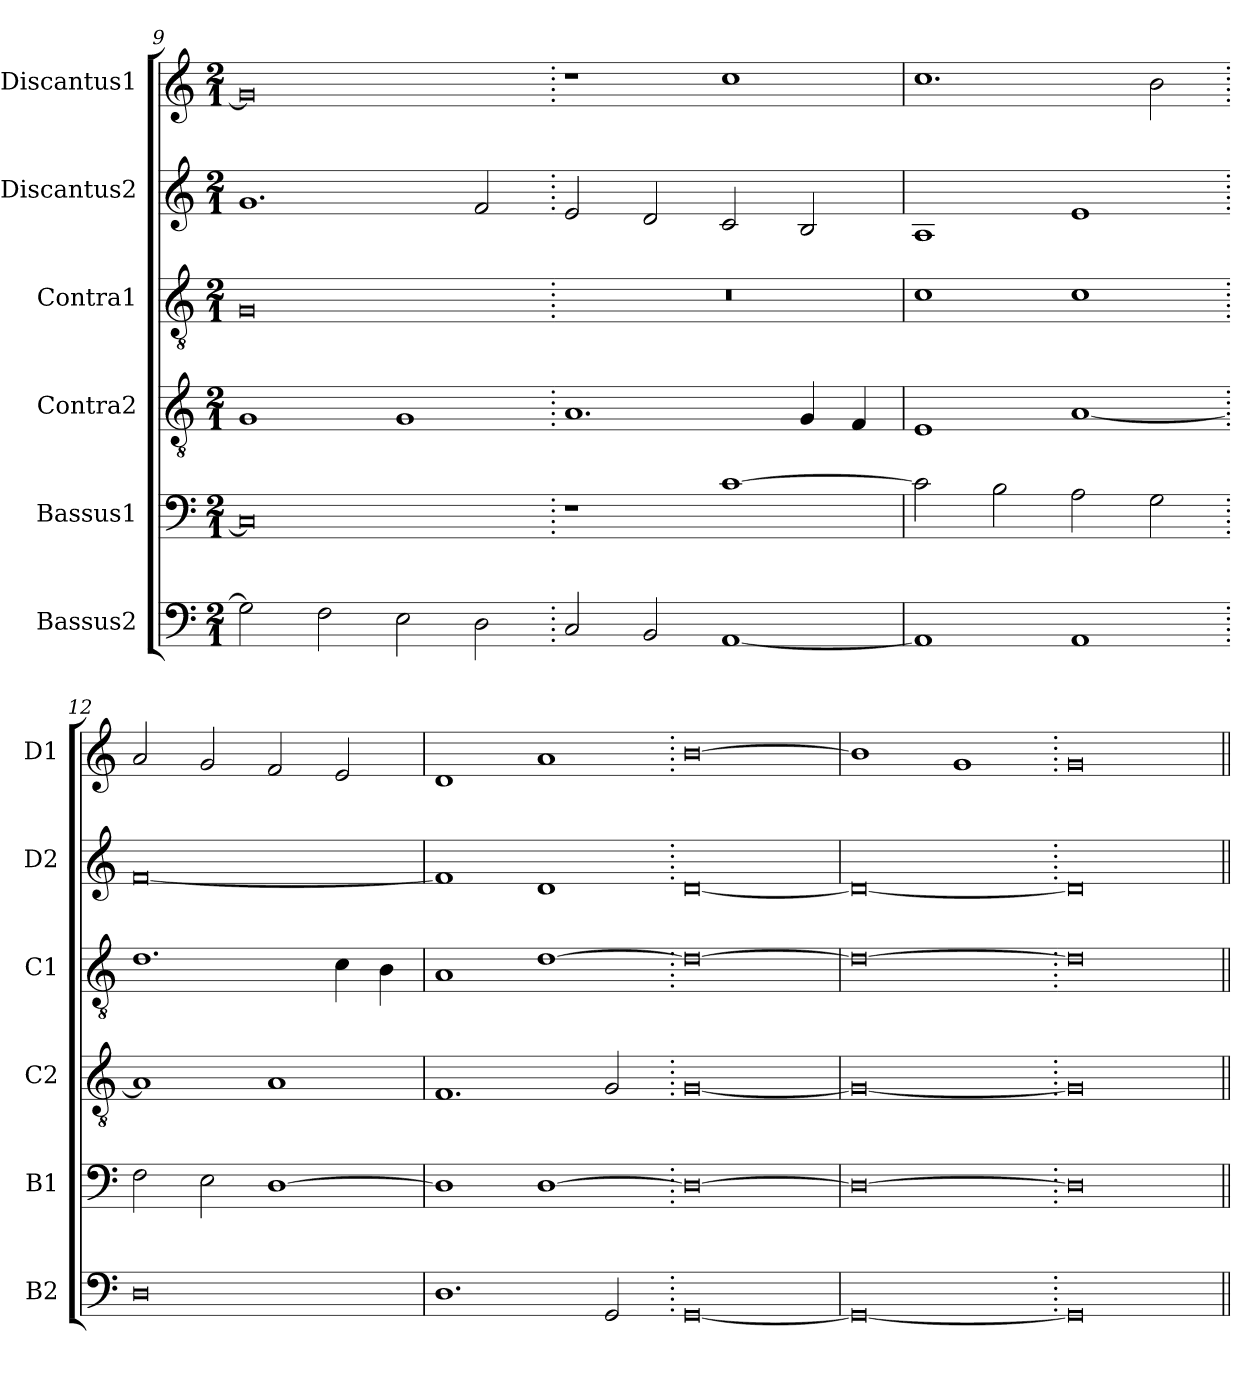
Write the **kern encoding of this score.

**kern	**kern	**kern	**kern	**kern	**kern
*part6	*part5	*part4	*part3	*part2	*part1
*staff6	*staff5	*staff4	*staff3	*staff2	*staff1
*I"Bassus2	*I"Bassus1	*I"Contra2	*I"Contra1	*I"Discantus2	*I"Discantus1
*I'B2	*I'B1	*I'C2	*I'C1	*I'D2	*I'D1
*clefF4	*clefF4	*clefGv2	*clefGv2	*clefG2	*clefG2
*k[]	*k[]	*k[]	*k[]	*k[]	*k[]
*M2/1	*M2/1	*M2/1	*M2/1	*M2/1	*M2/1
=9	=9	=9	=9	=9	=9
2G\]	0C]	1G	0G	1.g	0g]
2F\	.	.	.	.	.
2E\	.	1G	.	.	.
2D\	.	.	.	2f/	.
=10.	=10.	=10.	=10.	=10.	=10.
2C/	1r	1.A	0r	2e/	1r
2BB/	.	.	.	2d/	.
[1AA	[1c	.	.	2c/	1cc
.	.	4G/	.	2B/	.
.	.	4F/	.	.	.
=11	=11	=11	=11	=11	=11
1AA]	2c\]	1E	1c	1A	1.cc
.	2B\	.	.	.	.
1AA	2A\	[1A	1c	1e	.
.	2G\	.	.	.	2b\
=12.	=12.	=12.	=12.	=12.	=12.
0D	2F\	1A]	1.d	[0f	2a/
.	2E\	.	.	.	2g/
.	[1D	1A	.	.	2f/
.	.	.	4c\	.	2e/
.	.	.	4B\	.	.
=13	=13	=13	=13	=13	=13
1.D	1D]	1.F	1A	1f]	1d
.	[1D	.	[1d	1d	1a
2GG/	.	2G/	.	.	.
=14.	=14.	=14.	=14.	=14.	=14.
[0GG	0D_	[0G	0d_	[0d	[0b
=15	=15	=15	=15	=15	=15
0GG_	0D_	0G_	0d_	0d_	1b]
.	.	.	.	.	1g
=16.	=16.	=16.	=16.	=16.	=16.
0GG]	0D]	0G]	0d]	0d]	0g
=||	=||	=||	=||	=||	=||
*-	*-	*-	*-	*-	*-
